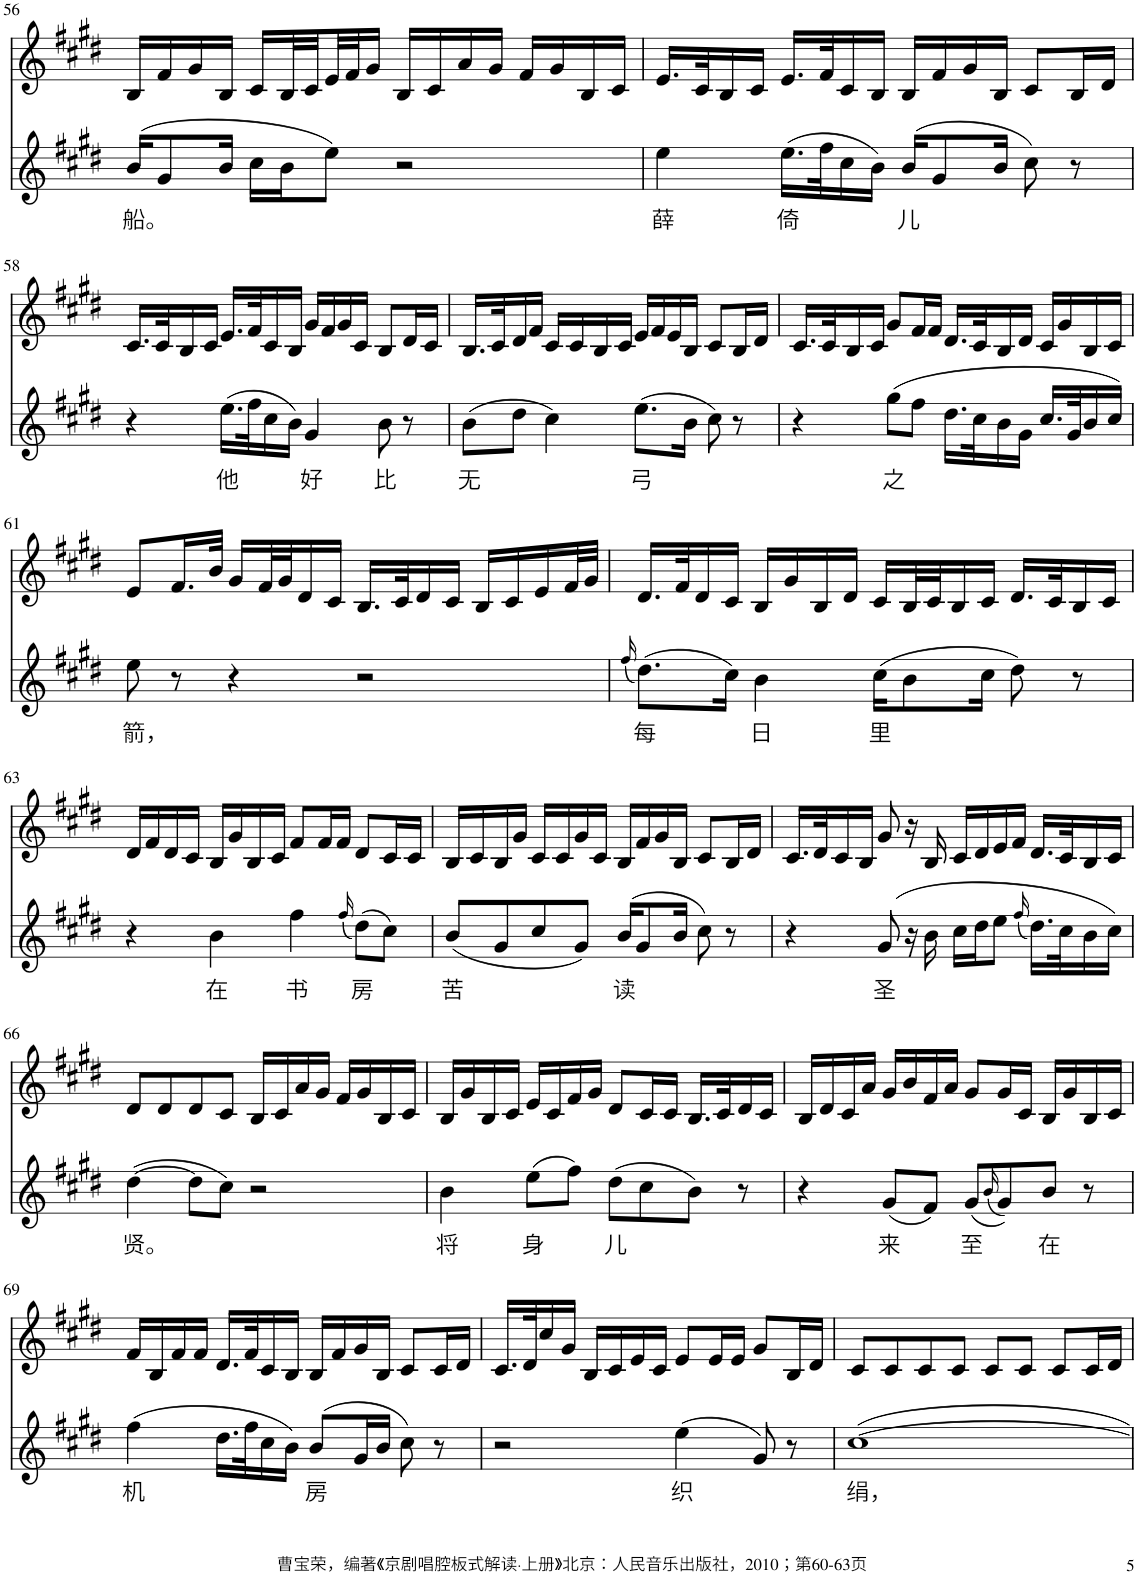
**kern	**text	**kern
*part2	*part2	*part1
*staff2	*staff2	*staff1
*I"Piano	*	*I"Piano
*I'Pno	*	*I'Pno
!!LO:PB:g=z
*clefG2	*	*clefG2
*k[f#c#g#d#]	*	*k[f#c#g#d#]
*M4/4	*	*M4/4
=56	=56	=56
!	!LO:LY:b	!
(16b/KL	船。	16B/LL
8g#/	.	16f#/
.	.	16g#/
16b/Jk	.	16B/JJ
16cc#\LL	.	16c#/LL
16b\J	.	32B/L
.	.	32c#/
8ee\J)	.	32e/
.	.	32f#/J
.	.	16g#/JJ
2r	.	16B/LL
.	.	16c#/
.	.	16a/
.	.	16g#/JJ
.	.	16f#/LL
.	.	16g#/
.	.	16B/
.	.	16c#/JJ
=57	=57	=57
!	!LO:LY:b	!
4ee\	薛	16.e/LL
.	.	32c#/K
.	.	16B/
.	.	16c#/JJ
!	!LO:LY:b	!
(16.ee\LL	倚	16.e/LL
32ff#\K	.	32f#/K
16cc#\	.	16c#/
16b\JJ)	.	16B/JJ
!	!LO:LY:b	!
(16b/KL	儿	16B/LL
8g#/	.	16f#/
.	.	16g#/
16b/Jk	.	16B/JJ
8cc#\)	.	8c#/L
8r	.	16B/L
.	.	16d#/JJ
!!LO:LB:g=z
=58	=58	=58
4r	.	16.c#/LL
.	.	32c#/K
.	.	16B/
.	.	16c#/JJ
!	!LO:LY:b	!
(16.ee\LL	他	16.e/LL
32ff#\K	.	32f#/K
16cc#\	.	16c#/
16b\JJ)	.	16B/JJ
!	!LO:LY:b	!
4g#/	好	16g#/LL
.	.	16f#/
.	.	16g#/
.	.	16c#/JJ
!	!LO:LY:b	!
8b\	比	8B/L
8r	.	16d#/L
.	.	16c#/JJ
=59	=59	=59
!	!LO:LY:b	!
(8b\L	无	16.B/LL
.	.	32c#/K
8dd#\J	.	16d#/
.	.	16f#/JJ
4cc#\)	.	16c#/LL
.	.	16c#/
.	.	16B/
.	.	16c#/JJ
!	!LO:LY:b	!
(8.ee\L	弓	16e/LL
.	.	16f#/
.	.	16e/
16b\Jk	.	16B/JJ
8cc#\)	.	8c#/L
8r	.	16B/L
.	.	16d#/JJ
=60	=60	=60
4r	.	16.c#/LL
.	.	32c#/K
.	.	16B/
.	.	16c#/JJ
!	!LO:LY:b	!
(8gg#\L	之	8g#/L
8ff#\J	.	16f#/L
.	.	16f#/JJ
16.dd#\LL	.	16.d#/LL
32cc#\K	.	32c#/K
16b\	.	16B/
16g#\JJ	.	16d#/JJ
16.cc#/LL	.	16c#/LL
.	.	16g#/
32g#/K	.	.
16b/	.	16B/
16cc#/JJ)	.	16c#/JJ
!!LO:LB:g=z
=61	=61	=61
!	!LO:LY:b	!
8ee\	箭，	8e/L
8r	.	16.f#/L
.	.	32b/JJk
4r	.	16g#/LL
.	.	32f#/L
.	.	32g#/J
.	.	16d#/
.	.	16c#/JJ
2r	.	16.B/LL
.	.	32c#/K
.	.	16d#/
.	.	16c#/JJ
.	.	16B/LL
.	.	16c#/
.	.	16e/
.	.	32f#/L
.	.	32g#/JJJ
=62	=62	=62
(16qff#/	.	.
!	!LO:LY:b	!
(8.dd#\L)	每	16.d#/LL
.	.	32f#/K
.	.	16d#/
16cc#\Jk)	.	16c#/JJ
!	!LO:LY:b	!
4b\	日	16B/LL
.	.	16g#/
.	.	16B/
.	.	16d#/JJ
!	!LO:LY:b	!
(16cc#\KL	里	16c#/LL
8b\	.	32B/L
.	.	32c#/J
.	.	16B/
16cc#\Jk	.	16c#/JJ
8dd#\)	.	16.d#/LL
.	.	32c#/K
8r	.	16B/
.	.	16c#/JJ
!!LO:LB:g=z
=63	=63	=63
4r	.	16d#/LL
.	.	16f#/
.	.	16d#/
.	.	16c#/JJ
!	!LO:LY:b	!
4b\	在	16B/LL
.	.	16g#/
.	.	16B/
.	.	16c#/JJ
!	!LO:LY:b	!
4ff#\	书	8f#/L
.	.	16f#/L
.	.	16f#/JJ
(16qff#/	.	.
!	!LO:LY:b	!
(8dd#\L)	房	8d#/L
8cc#\J)	.	16c#/L
.	.	16c#/JJ
=64	=64	=64
!	!LO:LY:b	!
(8b/L	苦	16B/LL
.	.	16c#/
8g#/	.	16B/
.	.	16g#/JJ
8cc#/	.	16c#/LL
.	.	16c#/
8g#/J)	.	16g#/
.	.	16c#/JJ
!	!LO:LY:b	!
(16b/KL	读	16B/LL
8g#/	.	16f#/
.	.	16g#/
16b/Jk	.	16B/JJ
8cc#\)	.	8c#/L
8r	.	16B/L
.	.	16d#/JJ
=65	=65	=65
4r	.	16.c#/LL
.	.	32d#/K
.	.	16c#/
.	.	16B/JJ
!	!LO:LY:b	!
(8g#/	圣	8g#/
16r	.	16r
16b\	.	16B/
16cc#\LL	.	16c#/LL
16dd#\J	.	16d#/
8ee\J	.	16e/
.	.	16f#/JJ
(16qff#/	.	.
16.dd#\LL)	.	16.d#/LL
32cc#\K	.	32c#/K
16b\	.	16B/
16cc#\JJ)	.	16c#/JJ
!!LO:LB:g=z
=66	=66	=66
!	!LO:LY:b	!
([4dd#\	贤。	8d#/L
.	.	8d#/
8dd#\L]	.	8d#/
8cc#\J)	.	8c#/J
2r	.	16B/LL
.	.	16c#/
.	.	16a/
.	.	16g#/JJ
.	.	16f#/LL
.	.	16g#/
.	.	16B/
.	.	16c#/JJ
=67	=67	=67
!	!LO:LY:b	!
4b\	将	16B/LL
.	.	16g#/
.	.	16B/
.	.	16c#/JJ
!	!LO:LY:b	!
(8ee\L	身	16e/LL
.	.	16c#/
8ff#\J)	.	16f#/
.	.	16g#/JJ
!	!LO:LY:b	!
(8dd#\L	儿	8d#/L
8cc#\	.	16c#/L
.	.	16c#/JJ
8b\J)	.	16.B/LL
.	.	32c#/K
8r	.	16d#/
.	.	16c#/JJ
=68	=68	=68
4r	.	16B/LL
.	.	16d#/
.	.	16c#/
.	.	16a/JJ
!	!LO:LY:b	!
(8g#/L	来	16g#/LL
.	.	16b/
8f#/J)	.	16f#/
.	.	16a/JJ
!	!LO:LY:b	!
(8g#/L	至	8g#/L
(16qb/	.	.
8g#/))	.	16g#/L
.	.	16c#/JJ
!	!LO:LY:b	!
8b/J	在	16B/LL
.	.	16g#/
8r	.	16B/
.	.	16c#/JJ
!!LO:LB:g=z
=69	=69	=69
!	!LO:LY:b	!
(4ff#\	机	16f#/LL
.	.	16B/
.	.	16f#/
.	.	16f#/JJ
16.dd#\LL	.	16.d#/LL
32ff#\K	.	32f#/K
16cc#\	.	16c#/
16b\JJ)	.	16B/JJ
!	!LO:LY:b	!
(8b/L	房	16B/LL
.	.	16f#/
16g#/L	.	16g#/
16b/JJ	.	16B/JJ
8cc#\)	.	8c#/L
8r	.	16c#/L
.	.	16d#/JJ
=70	=70	=70
2r	.	16.c#/LL
.	.	32d#/K
.	.	16cc#/
.	.	16g#/JJ
.	.	16B/LL
.	.	16c#/
.	.	16e/
.	.	16c#/JJ
!	!LO:LY:b	!
(4ee\	织	8e/L
.	.	16e/L
.	.	16e/JJ
8g#/)	.	8g#/L
8r	.	16B/L
.	.	16d#/JJ
=71	=71	=71
!	!LO:LY:b	!
[1cc#	绢，	8c#/L
.	.	8c#/
.	.	8c#/
.	.	8c#/J
.	.	8c#/L
.	.	8c#/J
.	.	8c#/L
.	.	16c#/L
.	.	16d#/JJ
=	=	=
*-	*-	*-
